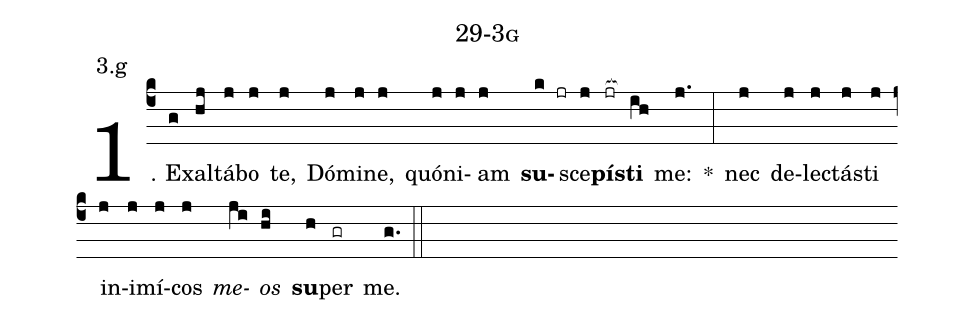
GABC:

name: 29-3g;
annotation: 3.g;
%%
(c4)1. Ex(g)al(hj)tá(j)bo(j) te,(j) Dó(j)mi(j)ne,(j) quón(j)i(j)am(j) <b>su</b>(k jr)sce(j)<b>pís</b>(jr[ocb:1{])<b>ti</b>(ih[ocb:0}]) me:(j.) *(:) nec(j) de(j)lec(j)tás(j)ti(j) in(j)i(j)mí(j)cos(j) <i>me</i>(ji)<i>os</i>(hi) <b>su</b>(h)per(gr) me.(g.) (::)
